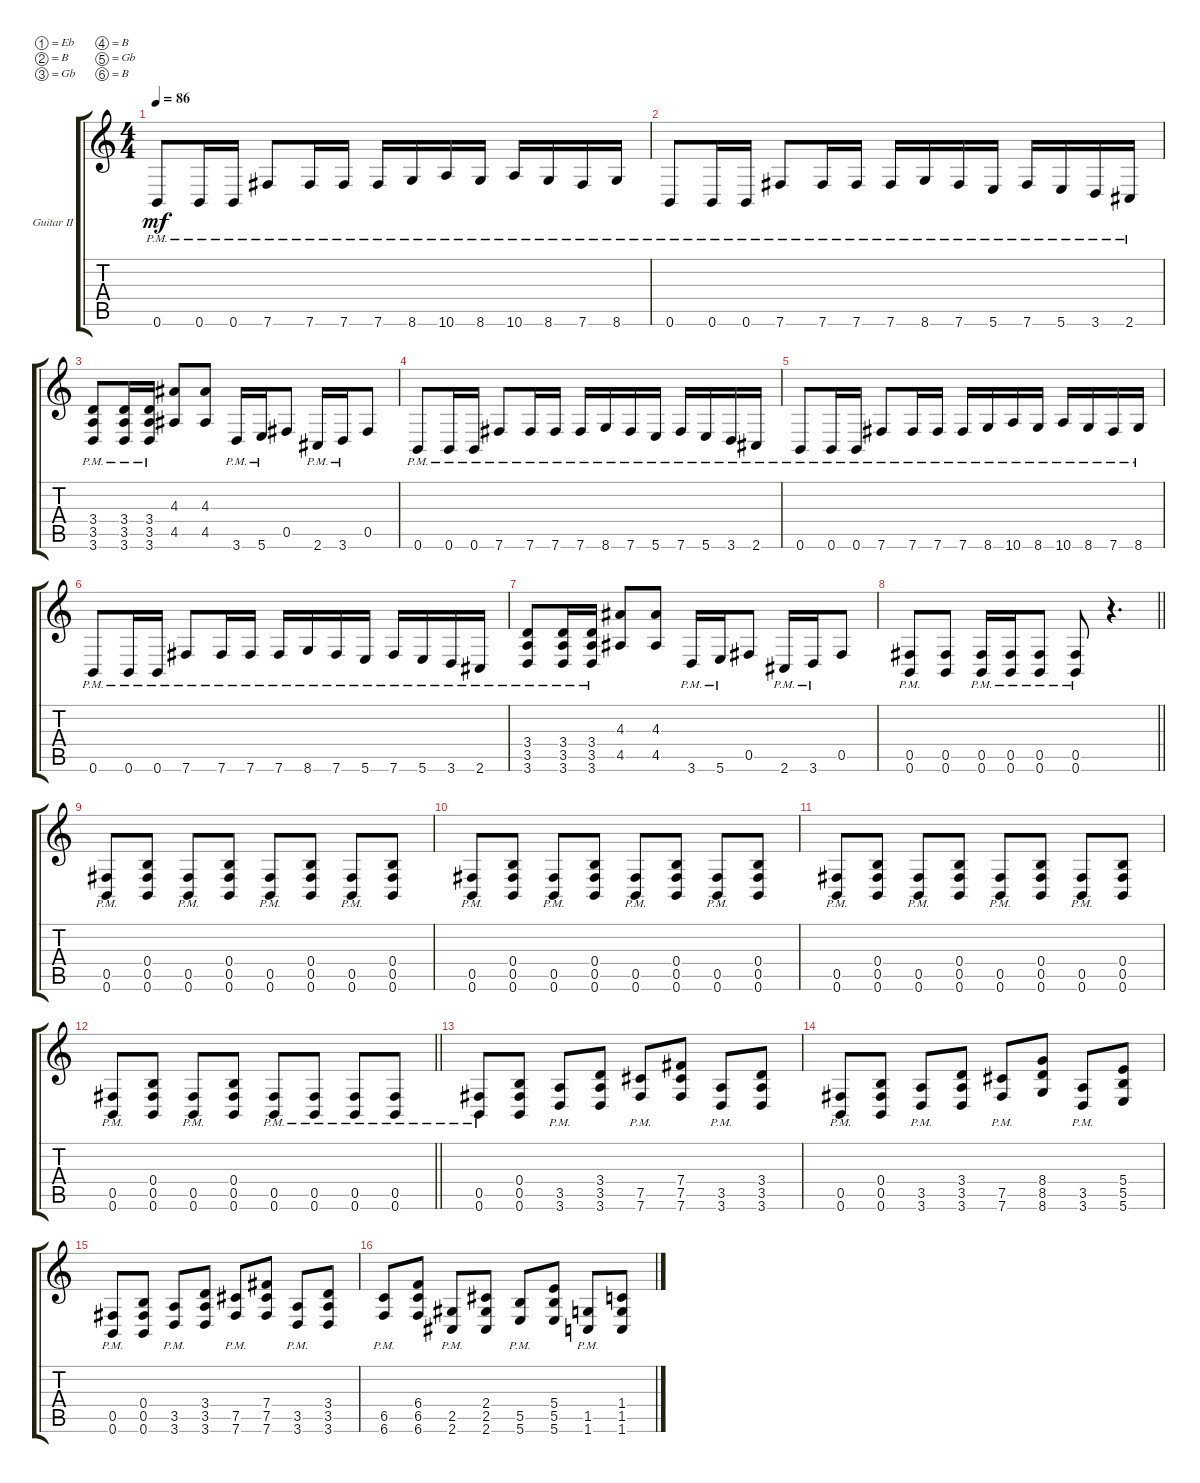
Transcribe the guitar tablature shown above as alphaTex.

\defaultSystemsLayout 4
\bracketExtendMode groupsimilarinstruments
\firstSystemTrackNameOrientation horizontal
\otherSystemsTrackNameOrientation horizontal
\track ("Guitar II" "Guitar II") {instrument distortionguitar}
\staff {score tabs}
\tuning (Eb4 B3 Gb3 B2 Gb2 B1)
\ts (4 4)
\tempo 86
\clef g2
\scale
0.333333
\ks c
0.6{pm}.8{dy mf} 0.6{pm}.16 0.6{pm}.16 7.6{pm}.8 7.6{pm}.16 7.6{pm}.16 7.6{pm}.16 8.6{pm}.16 10.6{pm}.16 8.6{pm}.16 10.6{pm}.16 8.6{pm}.16 7.6{pm}.16 8.6{pm}.16 |
\scale
0.333333 0.6{pm}.8 0.6{pm}.16 0.6{pm}.16 7.6{pm}.8 7.6{pm}.16 7.6{pm}.16 7.6{pm}.16 8.6{pm}.16 7.6{pm}.16 5.6{pm}.16 7.6{pm}.16 5.6{pm}.16 3.6{pm}.16 2.6{pm}.16 |
\scale
0.333333 (3.6{pm} 3.5{pm} 3.4{pm}).8 (3.6{pm} 3.5{pm} 3.4{pm}).16 (3.6{pm} 3.5{pm} 3.4{pm}).16 (4.5 4.3).8 (4.5 4.3).8 3.6{pm}.16 5.6{pm}.16 0.5.8 2.6{pm}.16 3.6{pm}.16 0.5.8 |
\scale
0.333333 0.6{pm}.8 0.6{pm}.16 0.6{pm}.16 7.6{pm}.8 7.6{pm}.16 7.6{pm}.16 7.6{pm}.16 8.6{pm}.16 7.6{pm}.16 5.6{pm}.16 7.6{pm}.16 5.6{pm}.16 3.6{pm}.16 2.6{pm}.16 |
\scale
0.333333 0.6{pm}.8 0.6{pm}.16 0.6{pm}.16 7.6{pm}.8 7.6{pm}.16 7.6{pm}.16 7.6{pm}.16 8.6{pm}.16 10.6{pm}.16 8.6{pm}.16 10.6{pm}.16 8.6{pm}.16 7.6{pm}.16 8.6{pm}.16 |
\scale
0.333333 0.6{pm}.8 0.6{pm}.16 0.6{pm}.16 7.6{pm}.8 7.6{pm}.16 7.6{pm}.16 7.6{pm}.16 8.6{pm}.16 7.6{pm}.16 5.6{pm}.16 7.6{pm}.16 5.6{pm}.16 3.6{pm}.16 2.6{pm}.16 |
\scale
0.333333 (3.6{pm} 3.5{pm} 3.4{pm}).8 (3.6{pm} 3.5{pm} 3.4{pm}).16 (3.6{pm} 3.5{pm} 3.4{pm}).16 (4.5 4.3).8 (4.5 4.3).8 3.6{pm}.16 5.6{pm}.16 0.5.8 2.6{pm}.16 3.6{pm}.16 0.5.8 |
\scale
0.333333
\barLineRight lightlight
(0.6{pm} 0.5{pm}).8 (0.6 0.5).8 (0.6{pm} 0.5{pm}).16 (0.6{pm} 0.5{pm}).16 (0.6{pm} 0.5{pm}).8 (0.6{pm} 0.5{pm}).8 r.4{d} |
\scale
0.333333 (0.5{pm} 0.6{pm}).8 (0.4 0.5 0.6).8 (0.5{pm} 0.6{pm}).8 (0.4 0.5 0.6).8 (0.5{pm} 0.6{pm}).8 (0.4 0.5 0.6).8 (0.5{pm} 0.6{pm}).8 (0.4 0.5 0.6).8 |
\scale
0.333333 (0.5{pm} 0.6{pm}).8 (0.4 0.5 0.6).8 (0.5{pm} 0.6{pm}).8 (0.4 0.5 0.6).8 (0.5{pm} 0.6{pm}).8 (0.4 0.5 0.6).8 (0.5{pm} 0.6{pm}).8 (0.4 0.5 0.6).8 |
\scale
0.333333 (0.5{pm} 0.6{pm}).8 (0.4 0.5 0.6).8 (0.5{pm} 0.6{pm}).8 (0.4 0.5 0.6).8 (0.5{pm} 0.6{pm}).8 (0.4 0.5 0.6).8 (0.5{pm} 0.6{pm}).8 (0.4 0.5 0.6).8 |
\scale
0.333333
\barLineRight lightlight
(0.5{pm} 0.6{pm}).8 (0.4 0.5 0.6).8 (0.5{pm} 0.6{pm}).8 (0.4 0.5 0.6).8 (0.5{pm} 0.6{pm}).8 (0.5{pm} 0.6{pm}).8 (0.5{pm} 0.6{pm}).8 (0.5{pm} 0.6{pm}).8 |
\scale
0.333333 (0.5{pm} 0.6{pm}).8 (0.4 0.5 0.6).8 (3.5{pm} 3.6{pm}).8 (3.4 3.5 3.6).8 (7.5{pm} 7.6{pm}).8 (7.4 7.5 7.6).8 (3.5{pm} 3.6{pm}).8 (3.4 3.5 3.6).8 |
\scale
0.333333 (0.5{pm} 0.6{pm}).8 (0.4 0.5 0.6).8 (3.5{pm} 3.6{pm}).8 (3.4 3.5 3.6).8 (7.6{pm} 7.5{pm}).8 (8.6 8.5 8.4).8 (3.6{pm} 3.5{pm}).8 (5.6 5.5 5.4).8 |
\scale
0.333333 (0.5{pm} 0.6{pm}).8 (0.4 0.5 0.6).8 (3.5{pm} 3.6{pm}).8 (3.4 3.5 3.6).8 (7.5{pm} 7.6{pm}).8 (7.4 7.5 7.6).8 (3.5{pm} 3.6{pm}).8 (3.4 3.5 3.6).8 |
\scale
0.333333 (6.5{pm} 6.6{pm}).8 (6.4 6.5 6.6).8 (2.5{pm} 2.6{pm}).8 (2.4 2.5 2.6).8 (5.5{pm} 5.6{pm}).8 (5.4 5.5 5.6).8 (1.5{pm} 1.6{pm}).8 (1.4 1.5 1.6).8
